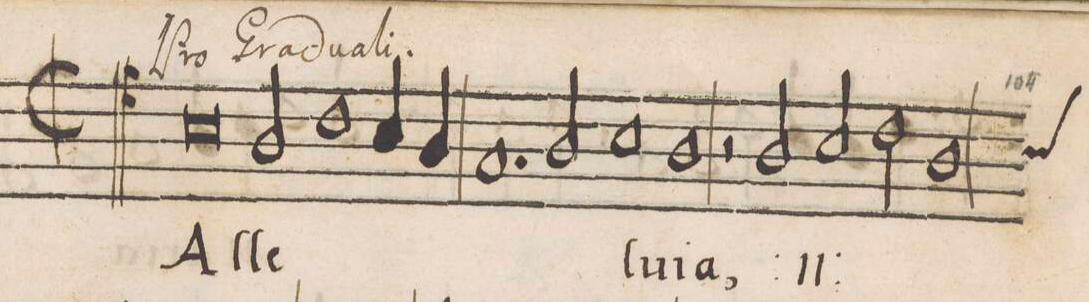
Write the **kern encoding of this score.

**kern	**text
*I"ALTVS	*
*clefC5	*
*k[]	*
*met(C|)	*
*M2/1	*
0G\	Al-
=2-	=2-
2F/	-le-
1A\	.
4G/	.
4F/	.
=3-	=3-
1.E/	.
2F/	.
=4-	=4-
1G\	-lu-
1F\	-ia,
=5-	=5-
2r	.
*	*ij
2F/	al-
2G/	.
2A\	.
=6-	=6-
*custos:G	*
1F\	.
*clefC4	*
*-	*-
